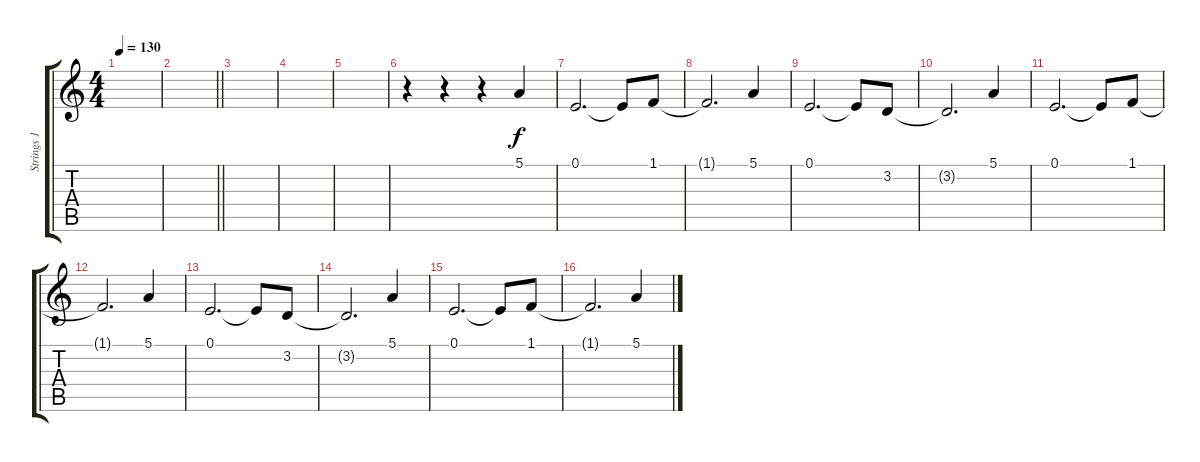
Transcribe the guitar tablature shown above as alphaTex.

\track ("Strings 1" "Strings 1") {instrument stringensemble1}
\staff {score tabs}
\tuning (E4 B3 G3 D3 A2 E2) {hide}
\ts (4 4)
\tempo 130
\clef g2
\ks c
|
\barLineRight lightlight
|
|
|
|
r.4 r.4 r.4 5.1.4 |
0.1.2{d} 0.1{t}.8 1.1.8 |
1.1{t}.2{d} 5.1.4 |
0.1.2{d} 0.1{t}.8 3.2.8 |
3.2{t}.2{d} 5.1.4 |
0.1.2{d} 0.1{t}.8 1.1.8 |
1.1{t}.2{d} 5.1.4 |
0.1.2{d} 0.1{t}.8 3.2.8 |
3.2{t}.2{d} 5.1.4 |
0.1.2{d} 0.1{t}.8 1.1.8 |
1.1{t}.2{d} 5.1.4
